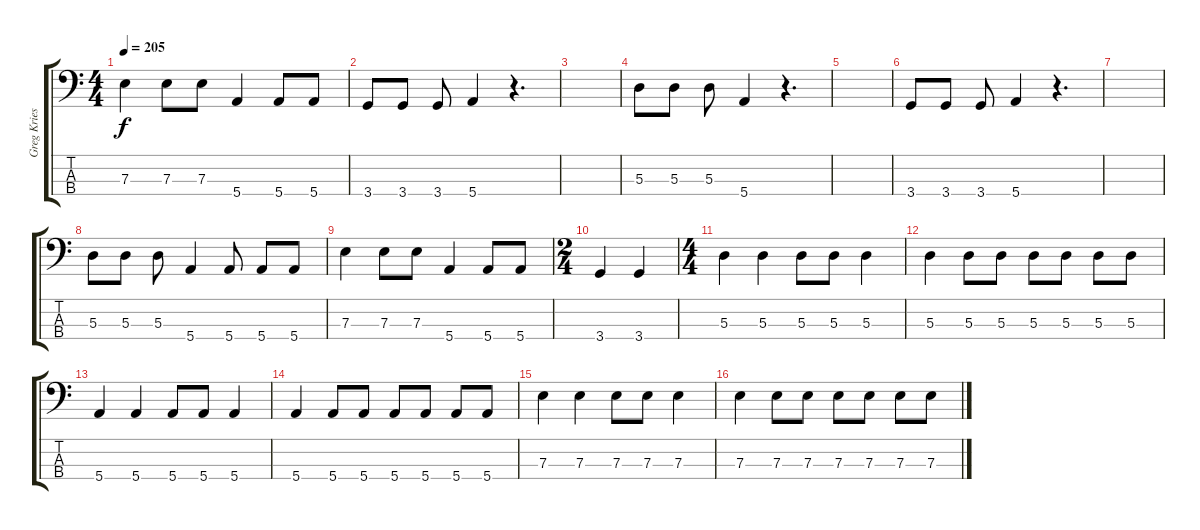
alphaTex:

\track ("Greg Kriesel" "Greg Kries") {instrument electricbasspick}
\staff {score tabs}
\tuning (G2 D2 A1 E1) {hide}
\ts (4 4)
\tempo 205
\clef f4
\ks c
7.3.4{dy f} 7.3.8 7.3.8 5.4.4 5.4.8 5.4.8 |
3.4.8 3.4.8 3.4.8 5.4.4 r.4{d} |
|
5.3.8 5.3.8 5.3.8 5.4.4 r.4{d} |
|
3.4.8 3.4.8 3.4.8 5.4.4 r.4{d} |
|
5.3.8 5.3.8 5.3.8 5.4.4 5.4.8 5.4.8 5.4.8 |
7.3.4 7.3.8 7.3.8 5.4.4 5.4.8 5.4.8 |
\ts (2 4)
3.4.4 3.4.4 |
\ts (4 4)
5.3.4 5.3.4 5.3.8 5.3.8 5.3.4 |
5.3.4 5.3.8 5.3.8 5.3.8 5.3.8 5.3.8 5.3.8 |
5.4.4 5.4.4 5.4.8 5.4.8 5.4.4 |
5.4.4 5.4.8 5.4.8 5.4.8 5.4.8 5.4.8 5.4.8 |
7.3.4 7.3.4 7.3.8 7.3.8 7.3.4 |
7.3.4 7.3.8 7.3.8 7.3.8 7.3.8 7.3.8 7.3.8
